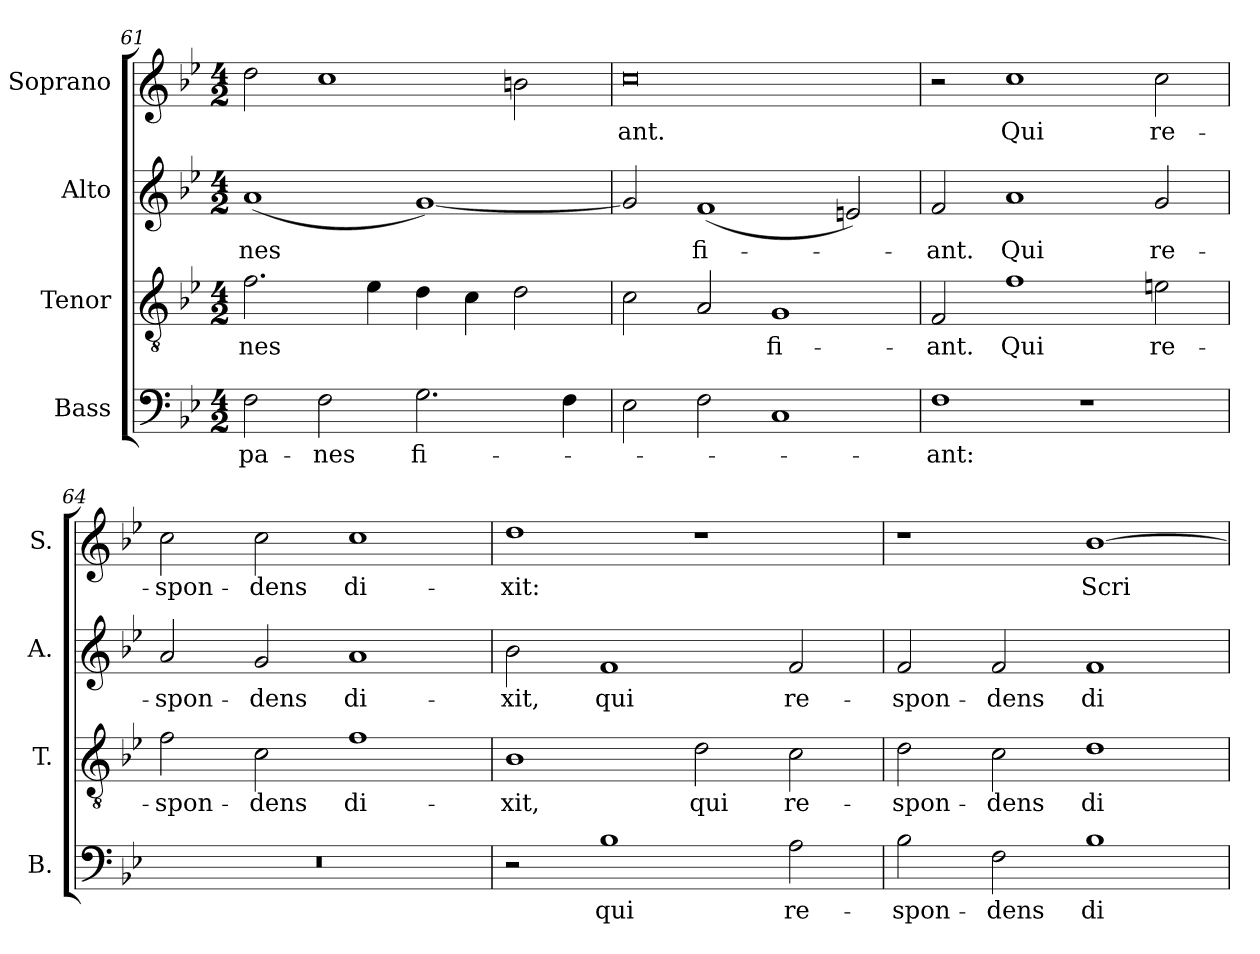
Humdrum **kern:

**kern	**text	**kern	**text	**kern	**text	**kern	**text
*part4	*part4	*part3	*part3	*part2	*part2	*part1	*part1
*staff4	*staff4	*staff3	*staff3	*staff2	*staff2	*staff1	*staff1
*I"Bass	*	*I"Tenor	*	*I"Alto	*	*I"Soprano	*
*I'B.	*	*I'T.	*	*I'A.	*	*I'S.	*
*clefF4	*	*clefGv2	*	*clefG2	*	*clefG2	*
*	*	*ITrd7c12	*	*	*	*	*
*k[b-e-]	*	*k[b-e-]	*	*k[b-e-]	*	*k[b-e-]	*
*B-:	*	*B-:	*	*B-:	*	*B-:	*
*M4/2	*	*M4/2	*	*M4/2	*	*M4/2	*
=61	=61	=61	=61	=61	=61	=61	=61
!	!LO:LY:b:color=#000000	!	!	!	!	!	!
!	!	!	!LO:LY:b:color=#000000	!	!	!	!
!	!	!	!	!	!LO:LY:b:color=#000000	!	!
2Fi\	pa-	2.Fi\	-nes	(1ai	-nes	2ddi\	.
!	!LO:LY:b:color=#000000	!	!	!	!	!	!
2Fi\	-nes	.	.	.	.	1cci	.
.	.	4E-i\	.	.	.	.	.
!	!LO:LY:b:color=#000000	!	!	!	!	!	!
2.Gi\	fi-	4Di\	.	[1gi)	.	.	.
.	.	4Ci\	.	.	.	.	.
.	.	2Di\	.	.	.	2bni\	.
4Fi\	.	.	.	.	.	.	.
=62	=62	=62	=62	=62	=62	=62	=62
!	!	!	!	!	!	!	!LO:LY:b:color=#000000
2E-i\	.	2Ci\	.	2gi/]	.	0cci	-ant.
!	!	!	!	!	!LO:LY:b:color=#000000	!	!
2Fi\	.	2AAi/	.	(1fi	fi-	.	.
!	!	!	!LO:LY:b:color=#000000	!	!	!	!
1Ci	.	1GGi	fi-	.	.	.	.
.	.	.	.	2eni/)	.	.	.
=63	=63	=63	=63	=63	=63	=63	=63
!	!LO:LY:b:color=#000000	!	!	!	!	!	!
!	!	!	!LO:LY:b:color=#000000	!	!	!	!
!	!	!	!	!	!LO:LY:b:color=#000000	!	!
1Fi	-ant:	2FFi/	-ant.	2fi/	-ant.	2r	.
!	!	!	!LO:LY:b:color=#000000	!	!	!	!
!	!	!	!	!	!LO:LY:b:color=#000000	!	!
!	!	!	!	!	!	!	!LO:LY:b:color=#000000
.	.	1Fi	Qui	1ai	Qui	1cci	Qui
1r	.	.	.	.	.	.	.
!	!	!	!LO:LY:b:color=#000000	!	!	!	!
!	!	!	!	!	!LO:LY:b:color=#000000	!	!
!	!	!	!	!	!	!	!LO:LY:b:color=#000000
.	.	2Eni\	re-	2gi/	re-	2cci\	re-
=64	=64	=64	=64	=64	=64	=64	=64
!LO:N:vis=1	!	!	!	!	!	!	!
!	!	!	!LO:LY:b:color=#000000	!	!	!	!
!	!	!	!	!	!LO:LY:b:color=#000000	!	!
!	!	!	!	!	!	!	!LO:LY:b:color=#000000
0r	.	2Fi\	-spon-	2ai/	-spon-	2cci\	-spon-
!	!	!	!LO:LY:b:color=#000000	!	!	!	!
!	!	!	!	!	!LO:LY:b:color=#000000	!	!
!	!	!	!	!	!	!	!LO:LY:b:color=#000000
.	.	2Ci\	-dens	2gi/	-dens	2cci\	-dens
!	!	!	!LO:LY:b:color=#000000	!	!	!	!
!	!	!	!	!	!LO:LY:b:color=#000000	!	!
!	!	!	!	!	!	!	!LO:LY:b:color=#000000
.	.	1Fi	di-	1ai	di-	1cci	di-
!!LO:LB:g=z
=65	=65	=65	=65	=65	=65	=65	=65
!	!	!	!LO:LY:b:color=#000000	!	!	!	!
!	!	!	!	!	!LO:LY:b:color=#000000	!	!
!	!	!	!	!	!	!	!LO:LY:b:color=#000000
2r	.	1BB-i	-xit,	2b-i\	-xit,	1ddi	-xit:
!	!LO:LY:b:color=#000000	!	!	!	!	!	!
!	!	!	!	!	!LO:LY:b:color=#000000	!	!
1B-i	qui	.	.	1fi	qui	.	.
!	!	!	!LO:LY:b:color=#000000	!	!	!	!
.	.	2Di\	qui	.	.	1r	.
!	!LO:LY:b:color=#000000	!	!	!	!	!	!
!	!	!	!LO:LY:b:color=#000000	!	!	!	!
!	!	!	!	!	!LO:LY:b:color=#000000	!	!
2Ai\	re-	2Ci\	re-	2fi/	re-	.	.
=66	=66	=66	=66	=66	=66	=66	=66
!	!LO:LY:b:color=#000000	!	!	!	!	!	!
!	!	!	!LO:LY:b:color=#000000	!	!	!	!
!	!	!	!	!	!LO:LY:b:color=#000000	!	!
2B-i\	-spon-	2Di\	-spon-	2fi/	-spon-	1r	.
!	!LO:LY:b:color=#000000	!	!	!	!	!	!
!	!	!	!LO:LY:b:color=#000000	!	!	!	!
!	!	!	!	!	!LO:LY:b:color=#000000	!	!
2Fi\	-dens	2Ci\	-dens	2fi/	-dens	.	.
!	!LO:LY:b:color=#000000	!	!	!	!	!	!
!	!	!	!LO:LY:b:color=#000000	!	!	!	!
!	!	!	!	!	!LO:LY:b:color=#000000	!	!
!	!	!	!	!	!	!	!LO:LY:b:color=#000000
1B-i	di-	1Di	di-	1fi	di-	[1b-i	Scri-
=	=	=	=	=	=	=	=
*-	*-	*-	*-	*-	*-	*-	*-
